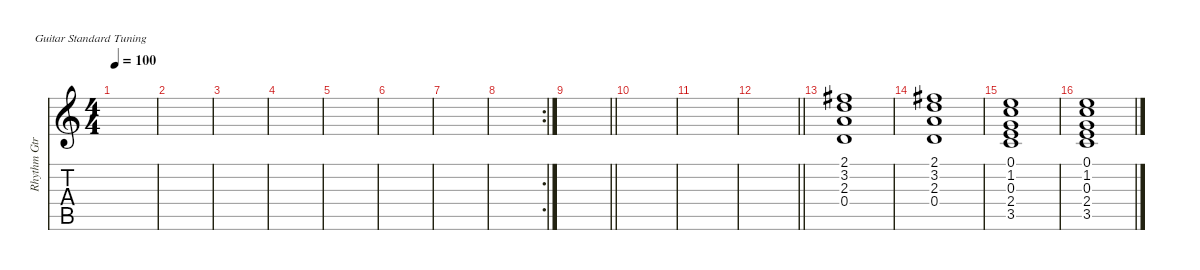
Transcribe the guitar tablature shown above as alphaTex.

\defaultSystemsLayout 8
\hideDynamics
\bracketExtendMode nobrackets
\otherSystemsTrackNameOrientation horizontal
\track ("Rhythm Gtr" "Rhythm Gtr") {instrument acousticguitarsteel}
\staff {score tabs}
\tuning (E4 B3 G3 D3 A2 E2)
\ts (4 4)
\tempo 100
\clef g2
\ks c
|
|
|
|
|
|
|
\rc 2
|
\barLineRight lightlight
|
|
|
\barLineRight lightlight
|
(0.4 2.3 3.2 2.1{acc #}).1{beam Up} |
(2.1{acc #} 3.2 2.3 0.4).1{beam Up} |
(3.5 2.4 0.3 1.2 0.1).1{beam Up} |
(0.1 1.2 0.3 2.4 3.5).1{beam Up}
